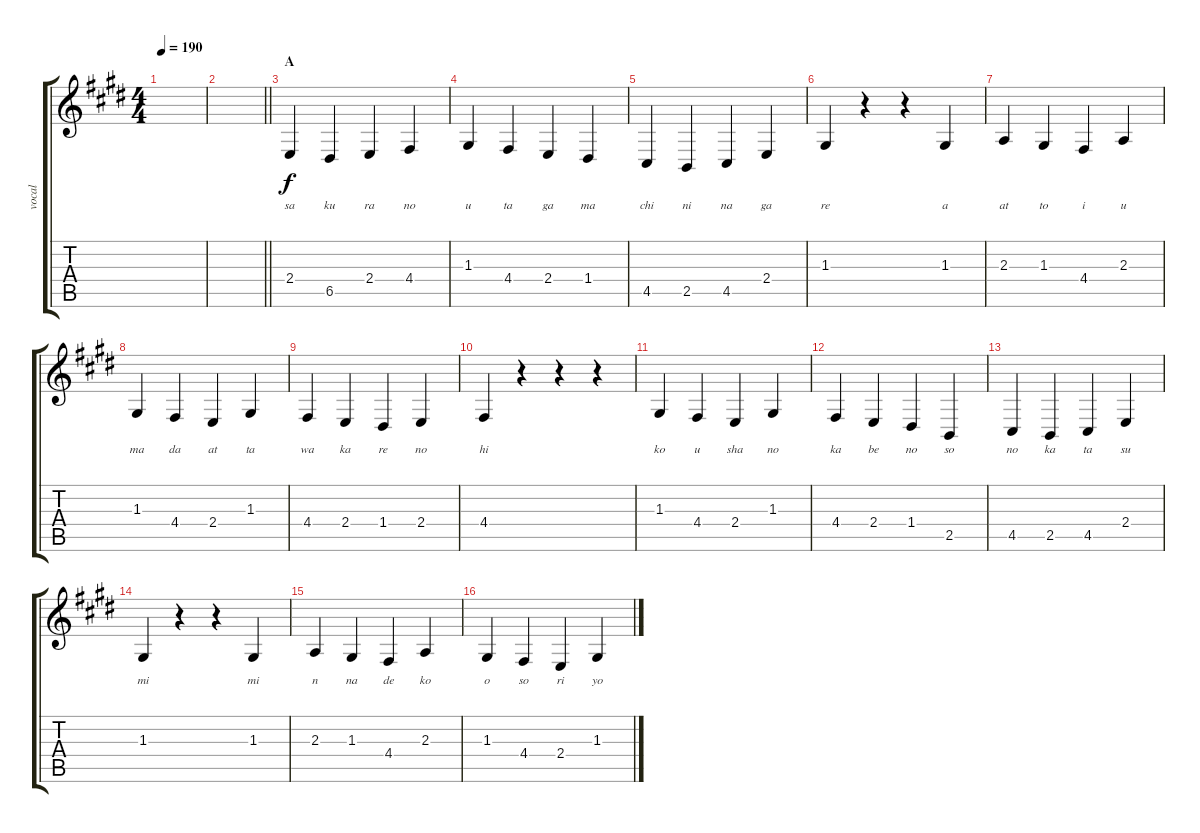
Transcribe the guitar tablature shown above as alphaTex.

\track ("vocal" "vocal") {instrument acousticgrandpiano}
\staff {score tabs}
\tuning (E4 B3 G3 D3 A2 E2) {hide}
\ts (4 4)
\tempo 190
\clef g2
\ks e
|
\barLineRight lightlight
|
\section ("" "A")
2.4.4{lyrics (0 "") lyrics (1 "sa") lyrics (2 "") lyrics (3 "") lyrics (4 "")} 6.5.4{lyrics (0 "") lyrics (1 "ku") lyrics (2 "") lyrics (3 "") lyrics (4 "")} 2.4.4{lyrics (0 "") lyrics (1 "ra") lyrics (2 "") lyrics (3 "") lyrics (4 "")} 4.4.4{lyrics (0 "") lyrics (1 "no") lyrics (2 "") lyrics (3 "") lyrics (4 "")} |
1.3.4{lyrics (0 "") lyrics (1 "u") lyrics (2 "") lyrics (3 "") lyrics (4 "")} 4.4.4{lyrics (0 "") lyrics (1 "ta") lyrics (2 "") lyrics (3 "") lyrics (4 "")} 2.4.4{lyrics (0 "") lyrics (1 "ga") lyrics (2 "") lyrics (3 "") lyrics (4 "")} 1.4.4{lyrics (0 "") lyrics (1 "ma") lyrics (2 "") lyrics (3 "") lyrics (4 "")} |
4.5.4{lyrics (0 "") lyrics (1 "chi") lyrics (2 "") lyrics (3 "") lyrics (4 "")} 2.5.4{lyrics (0 "") lyrics (1 "ni") lyrics (2 "") lyrics (3 "") lyrics (4 "")} 4.5.4{lyrics (0 "") lyrics (1 "na") lyrics (2 "") lyrics (3 "") lyrics (4 "")} 2.4.4{lyrics (0 "") lyrics (1 "ga") lyrics (2 "") lyrics (3 "") lyrics (4 "")} |
1.3.4{lyrics (0 "") lyrics (1 "re") lyrics (2 "") lyrics (3 "") lyrics (4 "")} r.4 r.4 1.3.4{lyrics (0 "") lyrics (1 "a") lyrics (2 "") lyrics (3 "") lyrics (4 "")} |
2.3.4{lyrics (0 "") lyrics (1 "at") lyrics (2 "") lyrics (3 "") lyrics (4 "")} 1.3.4{lyrics (0 "") lyrics (1 "to") lyrics (2 "") lyrics (3 "") lyrics (4 "")} 4.4.4{lyrics (0 "") lyrics (1 "i") lyrics (2 "") lyrics (3 "") lyrics (4 "")} 2.3.4{lyrics (0 "") lyrics (1 "u") lyrics (2 "") lyrics (3 "") lyrics (4 "")} |
1.3.4{lyrics (0 "") lyrics (1 "ma") lyrics (2 "") lyrics (3 "") lyrics (4 "")} 4.4.4{lyrics (0 "") lyrics (1 "da") lyrics (2 "") lyrics (3 "") lyrics (4 "")} 2.4.4{lyrics (0 "") lyrics (1 "at") lyrics (2 "") lyrics (3 "") lyrics (4 "")} 1.3.4{lyrics (0 "") lyrics (1 "ta") lyrics (2 "") lyrics (3 "") lyrics (4 "")} |
4.4.4{lyrics (0 "") lyrics (1 "wa") lyrics (2 "") lyrics (3 "") lyrics (4 "")} 2.4.4{lyrics (0 "") lyrics (1 "ka") lyrics (2 "") lyrics (3 "") lyrics (4 "")} 1.4.4{lyrics (0 "") lyrics (1 "re") lyrics (2 "") lyrics (3 "") lyrics (4 "")} 2.4.4{lyrics (0 "") lyrics (1 "no") lyrics (2 "") lyrics (3 "") lyrics (4 "")} |
4.4.4{lyrics (0 "") lyrics (1 "hi") lyrics (2 "") lyrics (3 "") lyrics (4 "")} r.4 r.4 r.4 |
1.3.4{lyrics (0 "") lyrics (1 "ko") lyrics (2 "") lyrics (3 "") lyrics (4 "")} 4.4.4{lyrics (0 "") lyrics (1 "u") lyrics (2 "") lyrics (3 "") lyrics (4 "")} 2.4.4{lyrics (0 "") lyrics (1 "sha") lyrics (2 "") lyrics (3 "") lyrics (4 "")} 1.3.4{lyrics (0 "") lyrics (1 "no") lyrics (2 "") lyrics (3 "") lyrics (4 "")} |
4.4.4{lyrics (0 "") lyrics (1 "ka") lyrics (2 "") lyrics (3 "") lyrics (4 "")} 2.4.4{lyrics (0 "") lyrics (1 "be") lyrics (2 "") lyrics (3 "") lyrics (4 "")} 1.4.4{lyrics (0 "") lyrics (1 "no") lyrics (2 "") lyrics (3 "") lyrics (4 "")} 2.5.4{lyrics (0 "") lyrics (1 "so") lyrics (2 "") lyrics (3 "") lyrics (4 "")} |
4.5.4{lyrics (0 "") lyrics (1 "no") lyrics (2 "") lyrics (3 "") lyrics (4 "")} 2.5.4{lyrics (0 "") lyrics (1 "ka") lyrics (2 "") lyrics (3 "") lyrics (4 "")} 4.5.4{lyrics (0 "") lyrics (1 "ta") lyrics (2 "") lyrics (3 "") lyrics (4 "")} 2.4.4{lyrics (0 "") lyrics (1 "su") lyrics (2 "") lyrics (3 "") lyrics (4 "")} |
1.3.4{lyrics (0 "") lyrics (1 "mi") lyrics (2 "") lyrics (3 "") lyrics (4 "")} r.4 r.4 1.3.4{lyrics (0 "") lyrics (1 "mi") lyrics (2 "") lyrics (3 "") lyrics (4 "")} |
2.3.4{lyrics (0 "") lyrics (1 "n") lyrics (2 "") lyrics (3 "") lyrics (4 "")} 1.3.4{lyrics (0 "") lyrics (1 "na") lyrics (2 "") lyrics (3 "") lyrics (4 "")} 4.4.4{lyrics (0 "") lyrics (1 "de") lyrics (2 "") lyrics (3 "") lyrics (4 "")} 2.3.4{lyrics (0 "") lyrics (1 "ko") lyrics (2 "") lyrics (3 "") lyrics (4 "")} |
1.3.4{lyrics (0 "") lyrics (1 "o") lyrics (2 "") lyrics (3 "") lyrics (4 "")} 4.4.4{lyrics (0 "") lyrics (1 "so") lyrics (2 "") lyrics (3 "") lyrics (4 "")} 2.4.4{lyrics (0 "") lyrics (1 "ri") lyrics (2 "") lyrics (3 "") lyrics (4 "")} 1.3.4{lyrics (0 "") lyrics (1 "yo") lyrics (2 "") lyrics (3 "") lyrics (4 "")}
